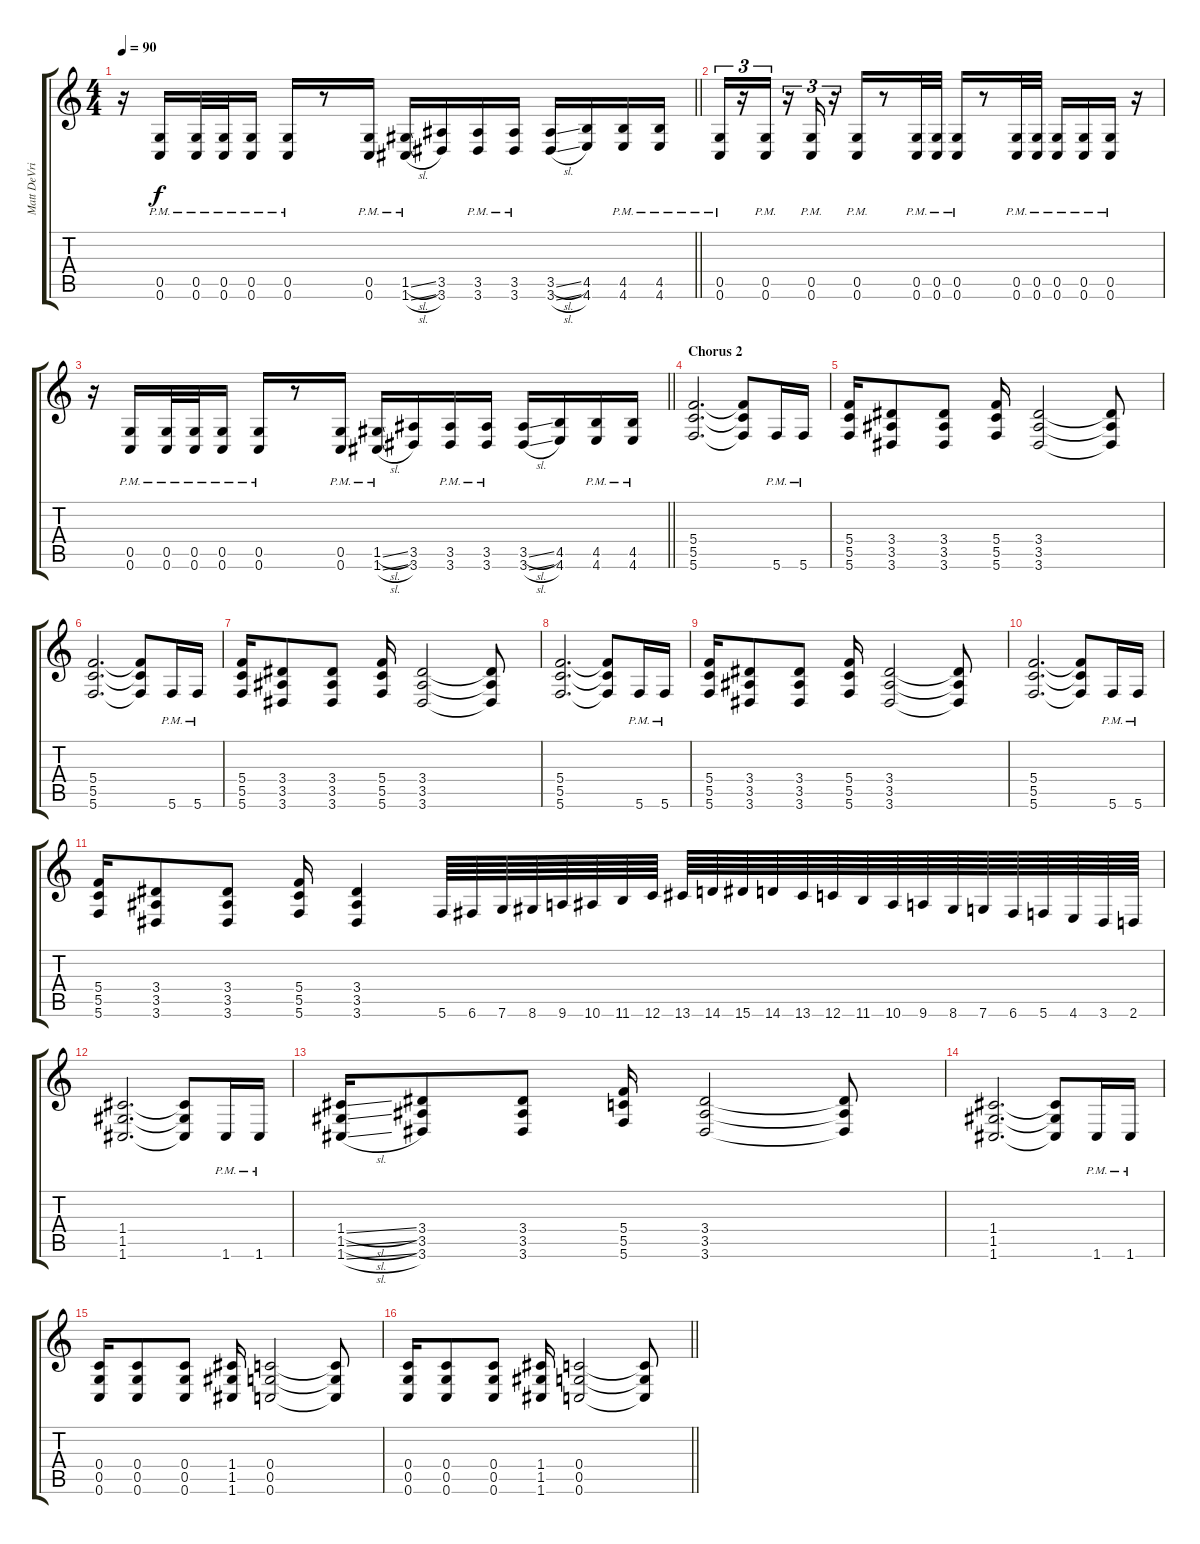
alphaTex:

\track ("Matt DeVries" "Matt DeVri") {instrument distortionguitar}
\staff {score tabs}
\tuning (D4 A3 F3 C3 G2 C2) {hide}
\ts (4 4)
\tempo 90
\clef g2
\barLineRight lightlight
\ks c
r.16{dy f} (0.5{pm} 0.6{pm}).16 (0.5{pm} 0.6{pm}).32 (0.5{pm} 0.6{pm}).32 (0.5{pm} 0.6{pm}).16 (0.5{pm} 0.6{pm}).16 r.8 (0.5{pm} 0.6{pm}).16 (1.5{sl pm} 1.6{sl}).16 (3.5 3.6).16 (3.5{pm} 3.6{pm}).16 (3.5{pm} 3.6{pm}).16 (3.5{sl} 3.6{sl}).16 (4.5 4.6).16 (4.5{pm} 4.6{pm}).16 (4.5{pm} 4.6{pm}).16 |
(0.5{pm} 0.6{pm}).16{tu (3 2)} r.16{tu (3 2)} (0.5{pm} 0.6{pm}).16{tu (3 2)} r.16{tu (3 2)} (0.5{pm} 0.6{pm}).16{tu (3 2)} r.16{tu (3 2)} (0.5{pm} 0.6{pm}).16 r.8 (0.5{pm} 0.6{pm}).32 (0.5{pm} 0.6{pm}).32 (0.5{pm} 0.6{pm}).16 r.8 (0.5{pm} 0.6{pm}).32 (0.5{pm} 0.6{pm}).32 (0.5{pm} 0.6{pm}).16 (0.5{pm} 0.6{pm}).16 (0.5{pm} 0.6{pm}).16 r.16 |
\barLineRight lightlight
r.16 (0.5{pm} 0.6{pm}).16 (0.5{pm} 0.6{pm}).32 (0.5{pm} 0.6{pm}).32 (0.5{pm} 0.6{pm}).16 (0.5{pm} 0.6{pm}).16 r.8 (0.5{pm} 0.6{pm}).16 (1.5{sl pm} 1.6{sl}).16 (3.5 3.6).16 (3.5{pm} 3.6{pm}).16 (3.5{pm} 3.6{pm}).16 (3.5{sl} 3.6{sl}).16 (4.5 4.6).16 (4.5{pm} 4.6{pm}).16 (4.5{pm} 4.6{pm}).16 |
\section ("" "Chorus 2")
(5.4 5.5 5.6).2{d} (5.4{t} 5.5{t} 5.6{t}).8 5.6{pm}.16 5.6{pm}.16 |
(5.4 5.5 5.6).16 (3.4 3.5 3.6).8 (3.4 3.5 3.6).8 (5.4 5.5 5.6).16 (3.4 3.5 3.6).2 (3.4{t} 3.5{t} 3.6{t}).8 |
(5.4 5.5 5.6).2{d} (5.4{t} 5.5{t} 5.6{t}).8 5.6{pm}.16 5.6{pm}.16 |
(5.4 5.5 5.6).16 (3.4 3.5 3.6).8 (3.4 3.5 3.6).8 (5.4 5.5 5.6).16 (3.4 3.5 3.6).2 (3.4{t} 3.5{t} 3.6{t}).8 |
(5.4 5.5 5.6).2{d} (5.4{t} 5.5{t} 5.6{t}).8 5.6{pm}.16 5.6{pm}.16 |
(5.4 5.5 5.6).16 (3.4 3.5 3.6).8 (3.4 3.5 3.6).8 (5.4 5.5 5.6).16 (3.4 3.5 3.6).2 (3.4{t} 3.5{t} 3.6{t}).8 |
(5.4 5.5 5.6).2{d} (5.4{t} 5.5{t} 5.6{t}).8 5.6{pm}.16 5.6{pm}.16 |
(5.4 5.5 5.6).16 (3.4 3.5 3.6).8 (3.4 3.5 3.6).8 (5.4 5.5 5.6).16 (3.4 3.5 3.6).4 5.6.64 6.6.64 7.6.64 8.6.64 9.6.64 10.6.64 11.6.64 12.6.64 13.6.64 14.6.64 15.6.64 14.6.64 13.6.64 12.6.64 11.6.64 10.6.64 9.6.64 8.6.64 7.6.64 6.6.64 5.6.64 4.6.64 3.6.64 2.6.64 |
(1.4 1.5 1.6).2{d} (1.4{t} 1.5{t} 1.6{t}).8 1.6{pm}.16 1.6{pm}.16 |
(1.4{sl} 1.5{sl} 1.6{sl}).16 (3.4 3.5 3.6).8 (3.4 3.5 3.6).8 (5.4 5.5 5.6).16 (3.4 3.5 3.6).2 (3.4{t} 3.5{t} 3.6{t}).8 |
(1.4 1.5 1.6).2{d} (1.4{t} 1.5{t} 1.6{t}).8 1.6{pm}.16 1.6{pm}.16 |
(0.4 0.5 0.6).16 (0.4 0.5 0.6).8 (0.4 0.5 0.6).8 (1.4 1.5 1.6).16 (0.4 0.5 0.6).2 (0.4{t} 0.5{t} 0.6{t}).8 |
\barLineRight lightlight
(0.4 0.5 0.6).16 (0.4 0.5 0.6).8 (0.4 0.5 0.6).8 (1.4 1.5 1.6).16 (0.4 0.5 0.6).2 (0.4{t} 0.5{t} 0.6{t}).8
